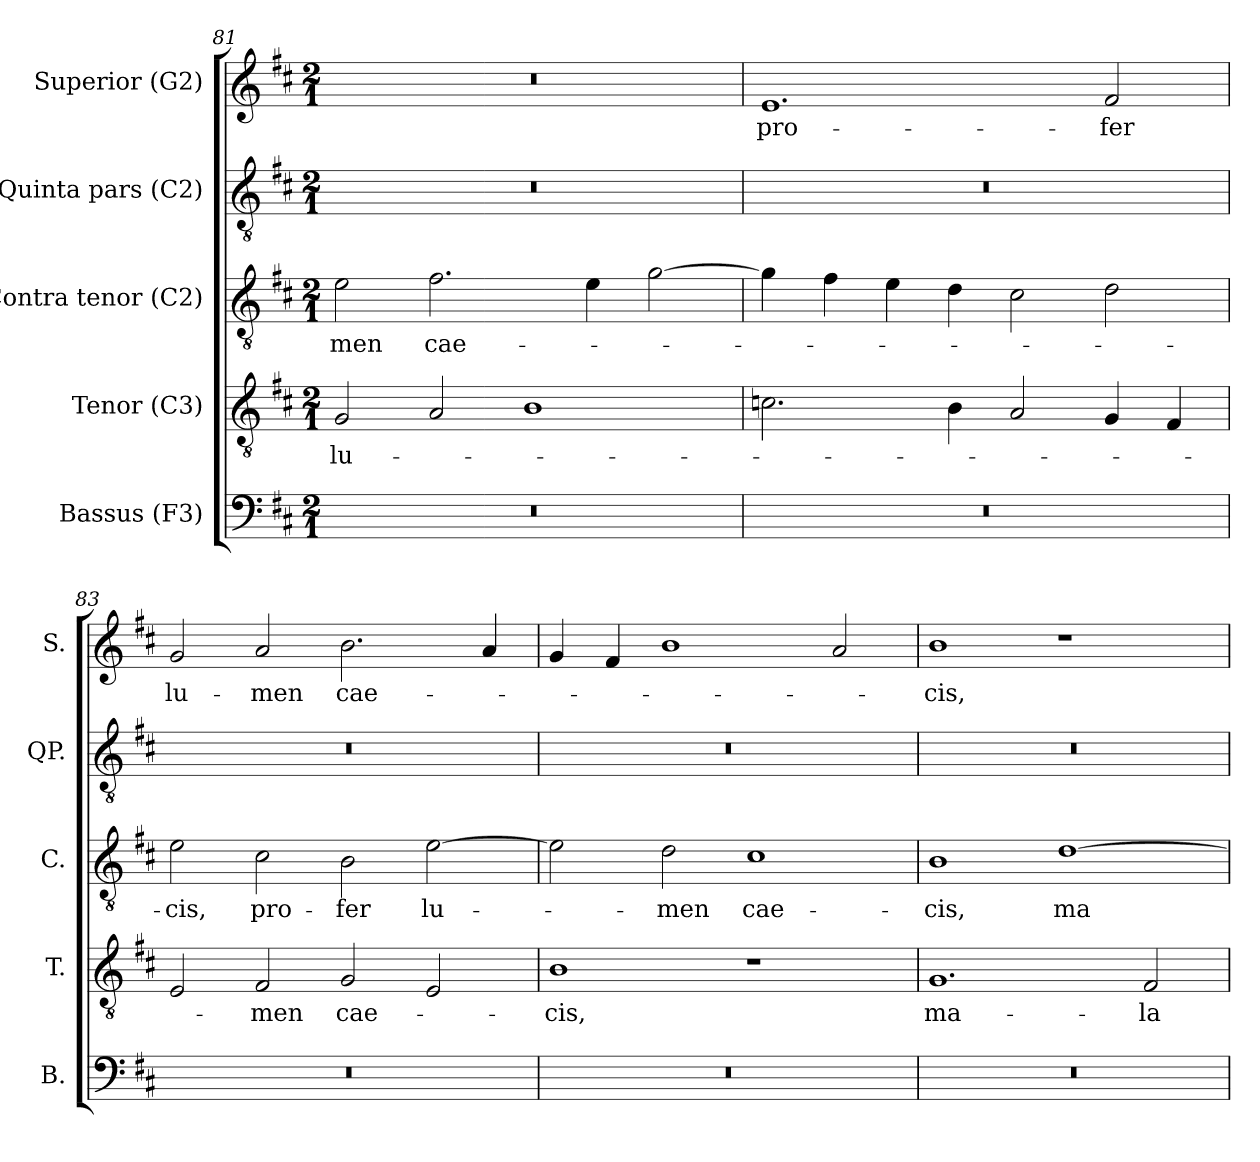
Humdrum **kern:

**kern	**kern	**text	**kern	**text	**kern	**kern	**text
*part5	*part4	*part4	*part3	*part3	*part2	*part1	*part1
*staff5	*staff4	*staff4	*staff3	*staff3	*staff2	*staff1	*staff1
*I"Bassus (F3)	*I"Tenor (C3)	*	*I"Contra tenor (C2)	*	*I"Quinta pars (C2)	*I"Superior (G2)	*
*I'B.	*I'T.	*	*I'C.	*	*I'QP.	*I'S.	*
*clefF4	*clefGv2	*	*clefGv2	*	*clefGv2	*clefG2	*
*	*ITrd7c12	*	*ITrd7c12	*	*ITrd7c12	*	*
*k[f#c#]	*k[f#c#]	*	*k[f#c#]	*	*k[f#c#]	*k[f#c#]	*
*D:	*D:	*	*D:	*	*D:	*D:	*
*M2/1	*M2/1	*	*M2/1	*	*M2/1	*M2/1	*
=81	=81	=81	=81	=81	=81	=81	=81
!LO:N:vis=1	!	!	!	!	!	!	!
!	!	!LO:LY:b:color=#000000	!	!	!	!	!
!	!	!	!	!LO:LY:b:color=#000000	!LO:N:vis=1	!LO:N:vis=1	!
0r	2GGi/	lu-	2Ei\	-men	0r	0r	.
!	!	!	!	!LO:LY:b:color=#000000	!	!	!
.	2AAi/	.	2.F#i\	cae-	.	.	.
.	1BBi	.	.	.	.	.	.
.	.	.	4Ei\	.	.	.	.
.	.	.	[2Gi\	.	.	.	.
=82	=82	=82	=82	=82	=82	=82	=82
!LO:N:vis=1	!	!	!	!	!LO:N:vis=1	!	!
!	!	!	!	!	!	!	!LO:LY:b:color=#000000
0r	2.Ci\	.	4Gi\]	.	0r	1.ei	pro-
.	.	.	4F#i\	.	.	.	.
.	.	.	4Ei\	.	.	.	.
.	4BBi\	.	4Di\	.	.	.	.
.	2AAi/	.	2C#i\	.	.	.	.
!	!	!	!	!	!	!	!LO:LY:b:color=#000000
.	4GGi/	.	2Di\	.	.	2f#i/	-fer
.	4FF#i/	.	.	.	.	.	.
!!LO:LB:g=z
=83	=83	=83	=83	=83	=83	=83	=83
!LO:N:vis=1	!	!	!	!	!	!	!
!	!	!	!	!LO:LY:b:color=#000000	!LO:N:vis=1	!	!
!	!	!	!	!	!	!	!LO:LY:b:color=#000000
0r	2EEi/	.	2Ei\	-cis,	0r	2gi/	lu-
!	!	!LO:LY:b:color=#000000	!	!	!	!	!
!	!	!	!	!LO:LY:b:color=#000000	!	!	!
!	!	!	!	!	!	!	!LO:LY:b:color=#000000
.	2FF#i/	-men	2C#i\	pro-	.	2ai/	-men
!	!	!LO:LY:b:color=#000000	!	!	!	!	!
!	!	!	!	!LO:LY:b:color=#000000	!	!	!
!	!	!	!	!	!	!	!LO:LY:b:color=#000000
.	2GGi/	cae-	2BBi\	-fer	.	2.bi\	cae-
!	!	!	!	!LO:LY:b:color=#000000	!	!	!
.	2EEi/	.	[2Ei\	lu-	.	.	.
.	.	.	.	.	.	4ai/	.
=84	=84	=84	=84	=84	=84	=84	=84
!LO:N:vis=1	!	!	!	!	!	!	!
!	!	!LO:LY:b:color=#000000	!	!	!LO:N:vis=1	!	!
0r	1BBi	-cis,	2Ei\]	.	0r	4gi/	.
.	.	.	.	.	.	4f#i/	.
!	!	!	!	!LO:LY:b:color=#000000	!	!	!
.	.	.	2Di\	-men	.	1bi	.
!	!	!	!	!LO:LY:b:color=#000000	!	!	!
.	1r	.	1C#i	cae-	.	.	.
.	.	.	.	.	.	2ai/	.
=85	=85	=85	=85	=85	=85	=85	=85
!LO:N:vis=1	!	!	!	!	!	!	!
!	!	!LO:LY:b:color=#000000	!	!	!	!	!
!	!	!	!	!LO:LY:b:color=#000000	!LO:N:vis=1	!	!
!	!	!	!	!	!	!	!LO:LY:b:color=#000000
0r	1.GGi	ma-	1BBi	-cis,	0r	1bi	-cis,
!	!	!	!	!LO:LY:b:color=#000000	!	!	!
.	.	.	[1Di	ma-	.	1r	.
!	!	!LO:LY:b:color=#000000	!	!	!	!	!
.	2FF#i/	-la	.	.	.	.	.
=	=	=	=	=	=	=	=
*-	*-	*-	*-	*-	*-	*-	*-
